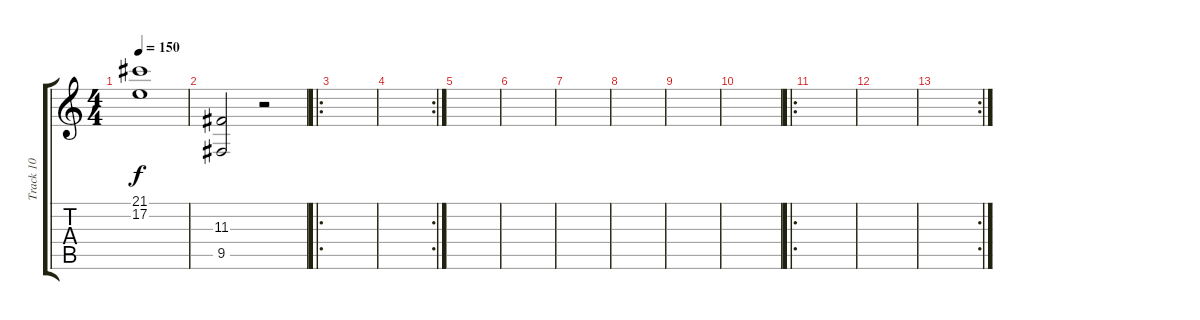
\track ("Track 10" "Track 10") {instrument choiraahs}
\staff {score tabs}
\tuning (E4 B3 G3 D3 A2 E2) {hide}
\ts (4 4)
\tempo 150
\clef g2
\ks c
(21.1 17.2).1{dy f} |
(11.3 9.5).2 r.2 |
\ro
|
\rc 2
|
|
|
|
|
|
|
\ro
|
|
\rc 2
